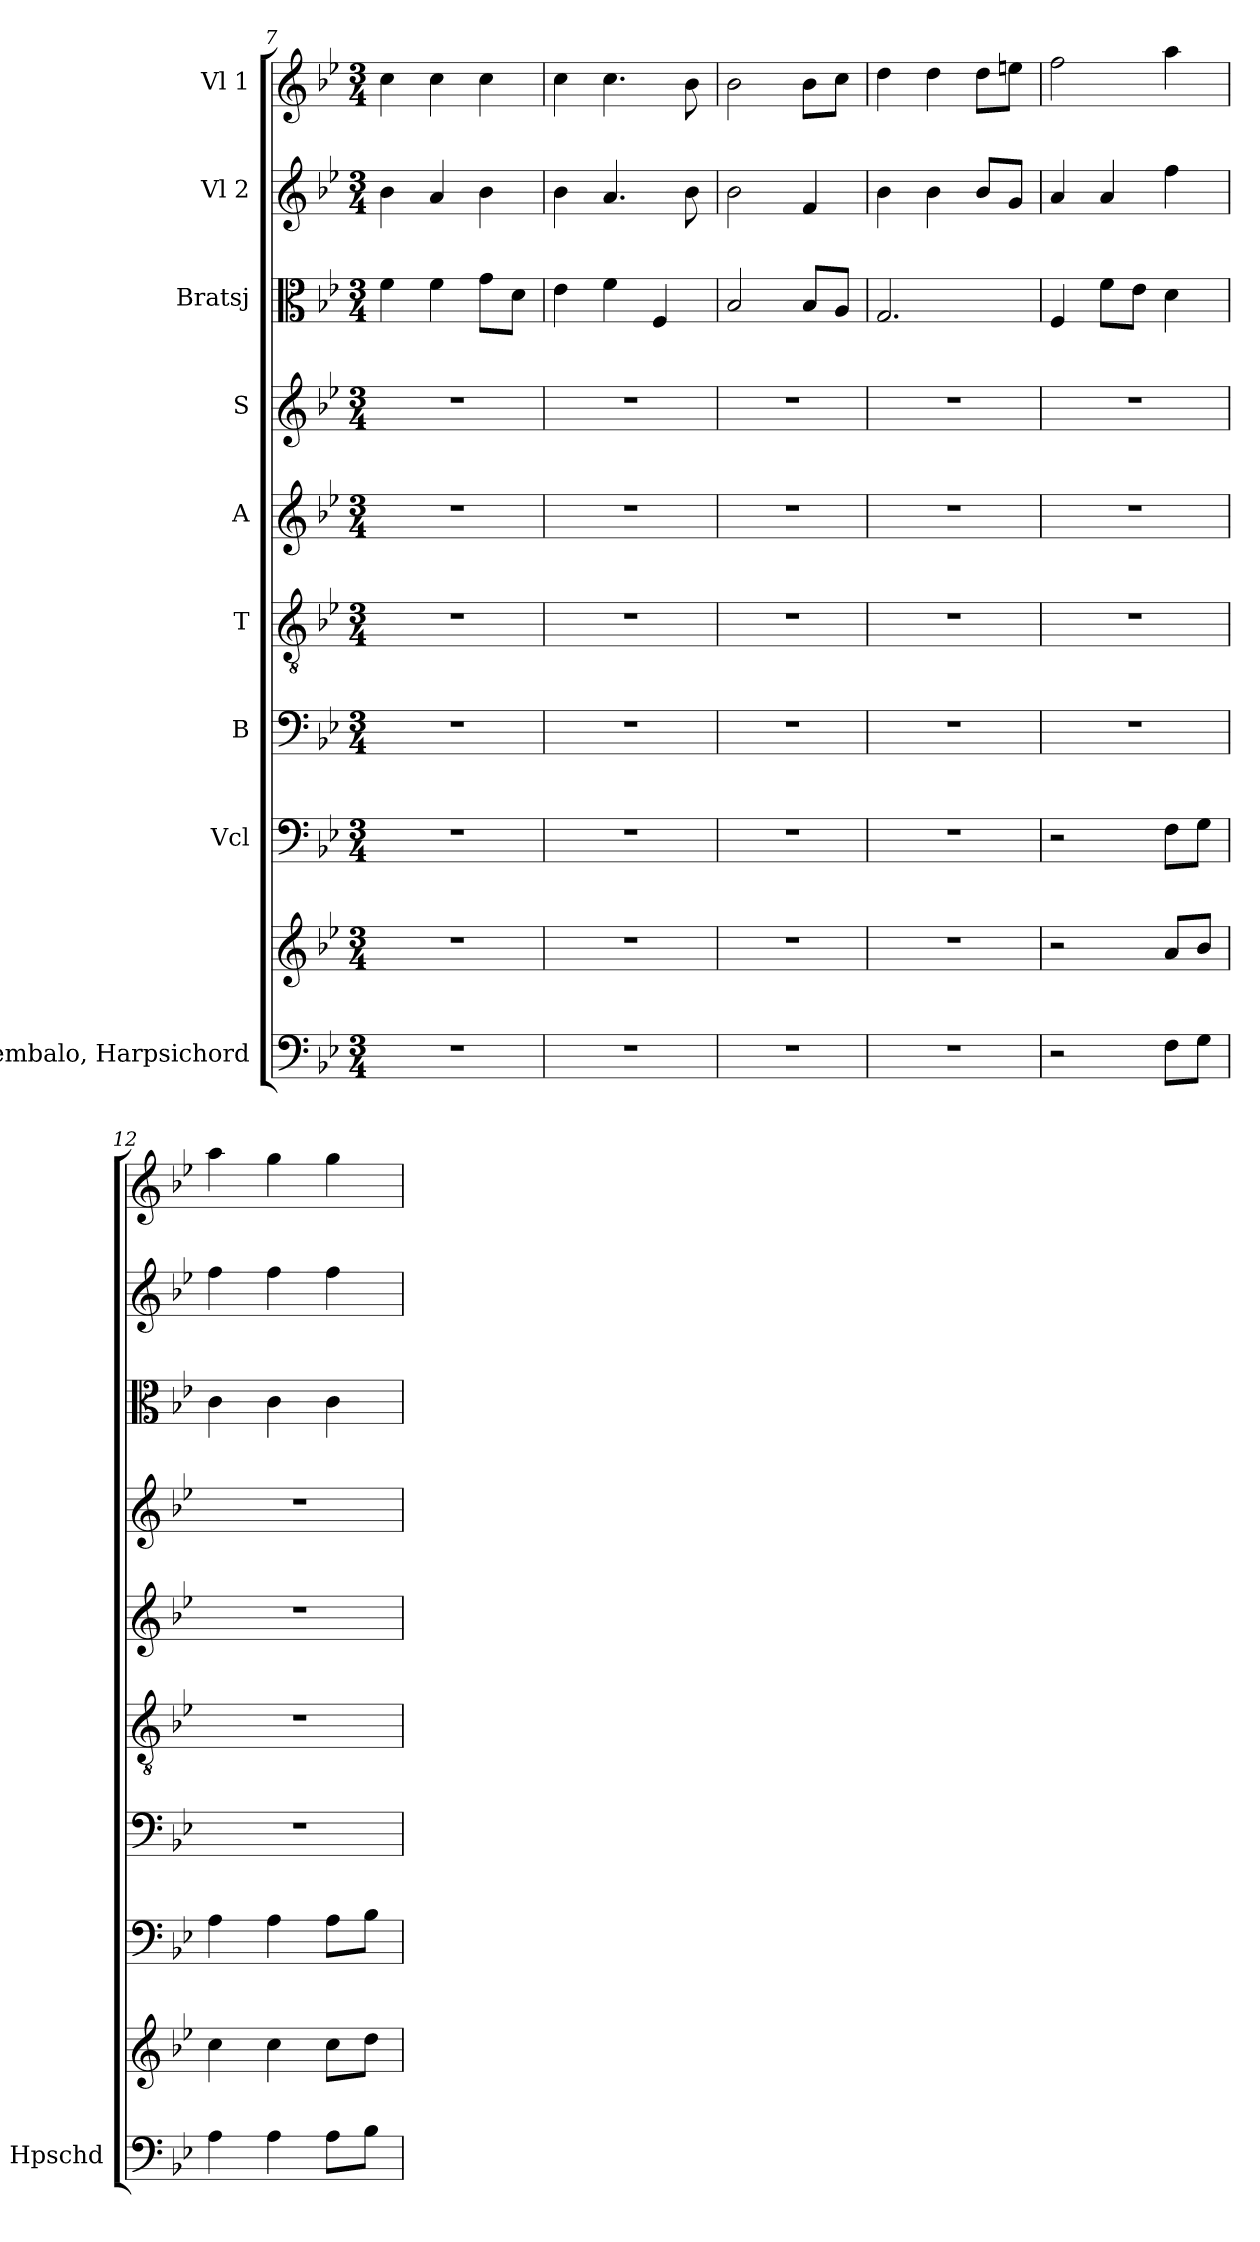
**kern	**kern	**kern	**kern	**kern	**kern	**kern	**kern	**kern	**kern
*part9	*part9	*part8	*part7	*part6	*part5	*part4	*part3	*part2	*part1
*staff10	*staff9	*staff8	*staff7	*staff6	*staff5	*staff4	*staff3	*staff2	*staff1
*I"Cembalo, Harpsichord	*	*I"Vcl	*I"B	*I"T	*I"A	*I"S	*I"Bratsj	*I"Vl 2	*I"Vl 1
*I'Hpschd	*	*	*	*	*	*	*	*	*
*clefF4	*clefG2	*clefF4	*clefF4	*clefGv2	*clefG2	*clefG2	*clefC3	*clefG2	*clefG2
*	*	*ITrd7c12	*	*	*	*	*	*	*
*k[b-e-]	*k[b-e-]	*k[b-e-]	*k[b-e-]	*k[b-e-]	*k[b-e-]	*k[b-e-]	*k[b-e-]	*k[b-e-]	*k[b-e-]
*M3/4	*M3/4	*M3/4	*M3/4	*M3/4	*M3/4	*M3/4	*M3/4	*M3/4	*M3/4
=7	=7	=7	=7	=7	=7	=7	=7	=7	=7
2.r	2.r	2.r	2.r	2.r	2.r	2.r	4f\	4b-\	4cc\
.	.	.	.	.	.	.	4f\	4a/	4cc\
.	.	.	.	.	.	.	8g\L	4b-\	4cc\
.	.	.	.	.	.	.	8d\J	.	.
=8	=8	=8	=8	=8	=8	=8	=8	=8	=8
2.r	2.r	2.r	2.r	2.r	2.r	2.r	4e-\	4b-\	4cc\
.	.	.	.	.	.	.	4f\	4.a/	4.cc\
.	.	.	.	.	.	.	4F/	.	.
.	.	.	.	.	.	.	.	8b-\	8b-\
=9	=9	=9	=9	=9	=9	=9	=9	=9	=9
2.r	2.r	2.r	2.r	2.r	2.r	2.r	2B-/	2b-\	2b-\
.	.	.	.	.	.	.	8B-/L	4f/	8b-\L
.	.	.	.	.	.	.	8A/J	.	8cc\J
!!LO:LB:g=z
=10	=10	=10	=10	=10	=10	=10	=10	=10	=10
2.r	2.r	2.r	2.r	2.r	2.r	2.r	2.G/	4b-\	4dd\
.	.	.	.	.	.	.	.	4b-\	4dd\
.	.	.	.	.	.	.	.	8b-/L	8dd\L
.	.	.	.	.	.	.	.	8g/J	8een\J
=11	=11	=11	=11	=11	=11	=11	=11	=11	=11
2r	2r	2r	2.r	2.r	2.r	2.r	4F/	4a/	2ff\
.	.	.	.	.	.	.	8f\L	4a/	.
.	.	.	.	.	.	.	8e-\J	.	.
8F\L	8a/L	8FF\L	.	.	.	.	4d\	4ff\	4aa\
8G\J	8b-/J	8GG\J	.	.	.	.	.	.	.
=12	=12	=12	=12	=12	=12	=12	=12	=12	=12
4A\	4cc\	4AA\	2.r	2.r	2.r	2.r	4c\	4ff\	4aa\
4A\	4cc\	4AA\	.	.	.	.	4c\	4ff\	4gg\
8A\L	8cc\L	8AA\L	.	.	.	.	4c\	4ff\	4gg\
8B-\J	8dd\J	8BB-\J	.	.	.	.	.	.	.
=	=	=	=	=	=	=	=	=	=
*-	*-	*-	*-	*-	*-	*-	*-	*-	*-
